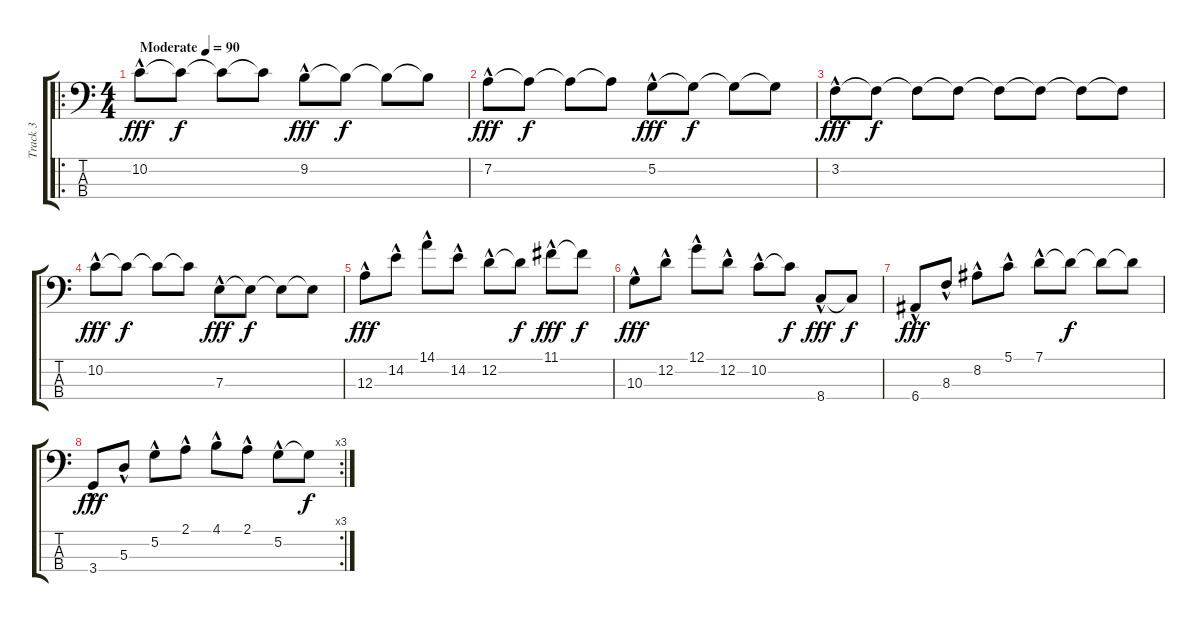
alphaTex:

\track ("Track 3" "Track 3") {instrument electricbasspick}
\staff {score tabs}
\tuning (G2 D2 A1 E1) {hide}
\ro
\ts (4 4)
\tempo (90 "Moderate")
\clef f4
\ks c
10.2{hac}.8{dy fff instrument electricbasspick} 10.2{t}.8{dy f} 10.2{t}.8 10.2{t}.8 9.2{hac}.8{dy fff} 9.2{t}.8{dy f} 9.2{t}.8 9.2{t}.8 |
7.2{hac}.8{dy fff} 7.2{t}.8{dy f} 7.2{t}.8 7.2{t}.8 5.2{hac}.8{dy fff} 5.2{t}.8{dy f} 5.2{t}.8 5.2{t}.8 |
3.2{hac}.8{dy fff} 3.2{t}.8{dy f} 3.2{t}.8 3.2{t}.8 3.2{t}.8 3.2{t}.8 3.2{t}.8 3.2{t}.8 |
10.2{hac}.8{dy fff} 10.2{t}.8{dy f} 10.2{t}.8 10.2{t}.8 7.3{hac}.8{dy fff} 7.3{t}.8{dy f} 7.3{t}.8 7.3{t}.8 |
12.3{hac}.8{dy fff} 14.2{hac}.8 14.1{hac}.8 14.2{hac}.8 12.2{hac}.8 12.2{t}.8{dy f} 11.1{hac}.8{dy fff} 11.1{t}.8{dy f} |
10.3{hac}.8{dy fff} 12.2{hac}.8 12.1{hac}.8 12.2{hac}.8 10.2{hac}.8 10.2{t}.8{dy f} 8.4{hac}.8{dy fff} 8.4{t}.8{dy f} |
6.4{hac}.8{dy fff} 8.3{hac}.8 8.2{hac}.8 5.1{hac}.8 7.1{hac}.8 7.1{t}.8{dy f} 7.1{t}.8 7.1{t}.8 |
\rc 3
3.4{hac}.8{dy fff} 5.3{hac}.8 5.2{hac}.8 2.1{hac}.8 4.1{hac}.8 2.1{hac}.8 5.2{hac}.8 5.2{t}.8{dy f}
